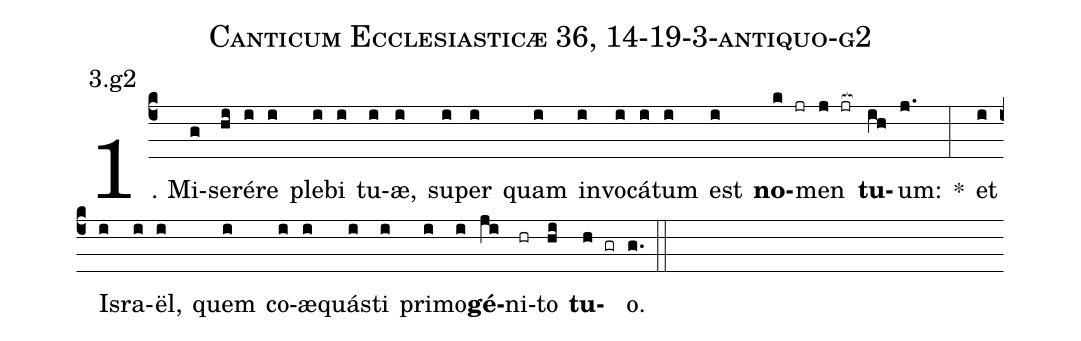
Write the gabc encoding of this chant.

name: Canticum Ecclesiasticæ 36, 14-19-3-antiquo-g2;
annotation: 3.g2;
%%
(c4)1. Mi(g)se(hi)ré(i)re(i) ple(i)bi(i) tu(i)æ,(i) su(i)per(i) quam(i) in(i)vo(i)cá(i)tum(i) est(i) <b>no</b>(k jr)men(j jr[ocb:1{]) <b>tu</b>(ih[ocb:0}])um:(j.) *(:) et(i) Is(i)ra(i)ël,(i) quem(i) co(i)æ(i)quás(i)ti(i) pri(i)mo(i)<b>gé</b>(ji)ni(hr)to(hi) <b>tu</b>(h gr)o.(g.) (::)
